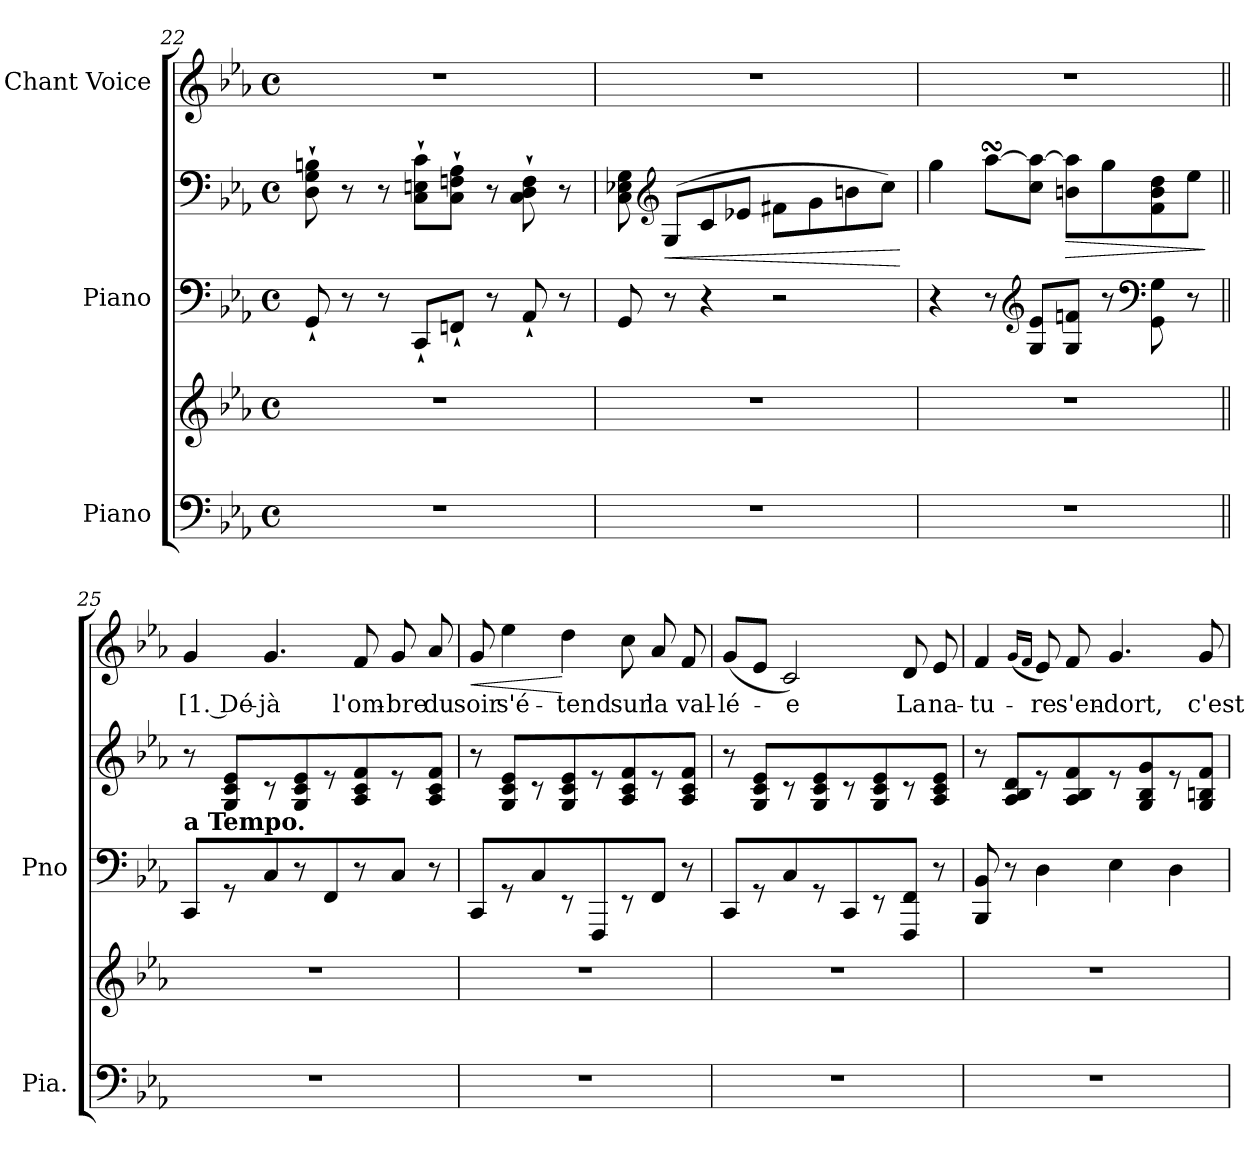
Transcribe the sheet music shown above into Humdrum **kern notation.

**kern	**kern	**kern	**kern	**dynam	**kern	**text	**dynam
*part3	*part3	*part2	*part2	*part2	*part1	*part1	*part1
*staff5	*staff4	*staff3	*staff2	*staff2/3	*staff1	*staff1	*staff1
*I"Piano	*	*I"Piano	*	*	*I"Chant Voice	*	*
*I'Pia.	*	*I'Pno	*	*	*	*	*
*clefF4	*clefG2	*clefF4	*clefF4	*	*clefG2	*	*
*k[b-e-a-]	*k[b-e-a-]	*k[b-e-a-]	*k[b-e-a-]	*	*k[b-e-a-]	*	*
*M4/4	*M4/4	*M4/4	*M4/4	*	*M4/4	*	*
*met(c)	*met(c)	*met(c)	*met(c)	*	*met(c)	*	*
=22	=22	=22	=22	=22	=22	=22	=22
1r	1r	8GG`/	8D\` 8G\` 8Bn\`	.	1r	.	.
.	.	8r	8r	.	.	.	.
.	.	8r	8r	.	.	.	.
.	.	8CC`/L	8C\` 8En\` 8c\`L	.	.	.	.
.	.	8FFn`/J	8C\` 8Fn\` 8A-\`J	.	.	.	.
.	.	8r	8r	.	.	.	.
.	.	8AA-`/	8C\` 8D\` 8F\`	.	.	.	.
.	.	8r	8r	.	.	.	.
=23	=23	=23	=23	=23	=23	=23	=23
1r	1r	8GG/	8C\ 8E-X\ 8G\	.	1r	.	.
*	*	*	*clefG2	*	*	*	*
!	!	!	!	!LO:HP:b	!	!	!
.	.	8r	(8G/L	<	.	.	.
.	.	4r	8c/	.	.	.	.
.	.	.	8e-X/J	.	.	.	.
.	.	2r	8f#X\L	.	.	.	.
.	.	.	8g\	.	.	.	.
.	.	.	8bn\	.	.	.	.
.	.	.	8cc\J)	.	.	.	.
.	.	.	.	[	.	.	.
=24	=24	=24	=24	=24	=24	=24	=24
1r	1r	4r	4gg\	.	1r	.	.
.	.	8r	[8aa-sSSs\L	.	.	.	.
*	*	*clefG2	*	*	*	*	*
.	.	8G/ 8e-/L	8cc\ 8aa-\_J	.	.	.	.
!	!	!	!	!LO:HP:b	!	!	!
.	.	8G/ 8fn/J	8bn\ 8aa-\]L	>	.	.	.
.	.	8r	8gg\	.	.	.	.
*	*	*clefF4	*	*	*	*	*
.	.	8GG\ 8G\	8f\ 8b\ 8dd\	.	.	.	.
.	.	8r	8ee-\J	.	.	.	.
.	.	.	.	]	.	.	.
=25||	=25||	=25||	=25||	=25||	=25||	=25||	=25||
!	!	!LO:TX:a:B:t=a Tempo.	!	!	!	!	!
1r	1r	8CC/L	8r	.	4g/	[1. Dé-	.
.	.	8r	8G/ 8c/ 8e-/L	.	.	.	.
.	.	8C/	8r	.	4.g/	-jà	.
.	.	8r	8G/ 8c/ 8e-/	.	.	.	.
.	.	8FF/	8r	.	.	.	.
.	.	8r	8A-/ 8c/ 8f/	.	8f/	l'om-	.
.	.	8C/J	8r	.	8g/	-bre	.
.	.	8r	8A-/ 8c/ 8f/J	.	8a-/	du	.
=26	=26	=26	=26	=26	=26	=26	=26
!	!	!	!	!	!	!	!LO:HP:b
1r	1r	8CC/L	8r	.	8g/	soir	<
.	.	8r	8G/ 8c/ 8e-/L	.	4ee-\	s'é-	.
.	.	8C/	8r	.	.	.	.
.	.	8r	8G/ 8c/ 8e-/	.	4dd\	-tend	[
.	.	8FFF/	8r	.	.	.	.
.	.	8r	8A-/ 8c/ 8f/	.	8cc\	sur	.
.	.	8FF/J	8r	.	8a-/	la	.
.	.	8r	8A-/ 8c/ 8f/J	.	8f/	val-	.
=27	=27	=27	=27	=27	=27	=27	=27
1r	1r	8CC/L	8r	.	(8g/L	-lé-	.
.	.	8r	8G/ 8c/ 8e-/L	.	8e-/J	.	.
.	.	8C/	8r	.	2c/)	-e	.
.	.	8r	8G/ 8c/ 8e-/	.	.	.	.
.	.	8CC/	8r	.	.	.	.
.	.	8r	8G/ 8c/ 8e-/	.	.	.	.
.	.	8FFF/ 8FF/J	8r	.	8d/	La	.
.	.	8r	8A-/ 8c/ 8e-/J	.	8e-/	na-	.
=28	=28	=28	=28	=28	=28	=28	=28
1r	1r	8BBB-/ 8BB-/	8r	.	4f/	-tu-	.
.	.	8r	8A-/ 8B-/ 8d/L	.	.	.	.
.	.	.	.	.	(16qg/LL	.	.
.	.	.	.	.	16qf/JJ	.	.
.	.	4D\	8r	.	8e-/)	-re	.
.	.	.	8A-/ 8B-/ 8f/	.	8f/	s'en-	.
.	.	4E-\	8r	.	4.g/	-dort,	.
.	.	.	8G/ 8B-/ 8g/	.	.	.	.
.	.	4D\	8r	.	.	.	.
.	.	.	8G/ 8Bn/ 8f/J	.	8g/	c'est	.
=	=	=	=	=	=	=	=
*-	*-	*-	*-	*-	*-	*-	*-
